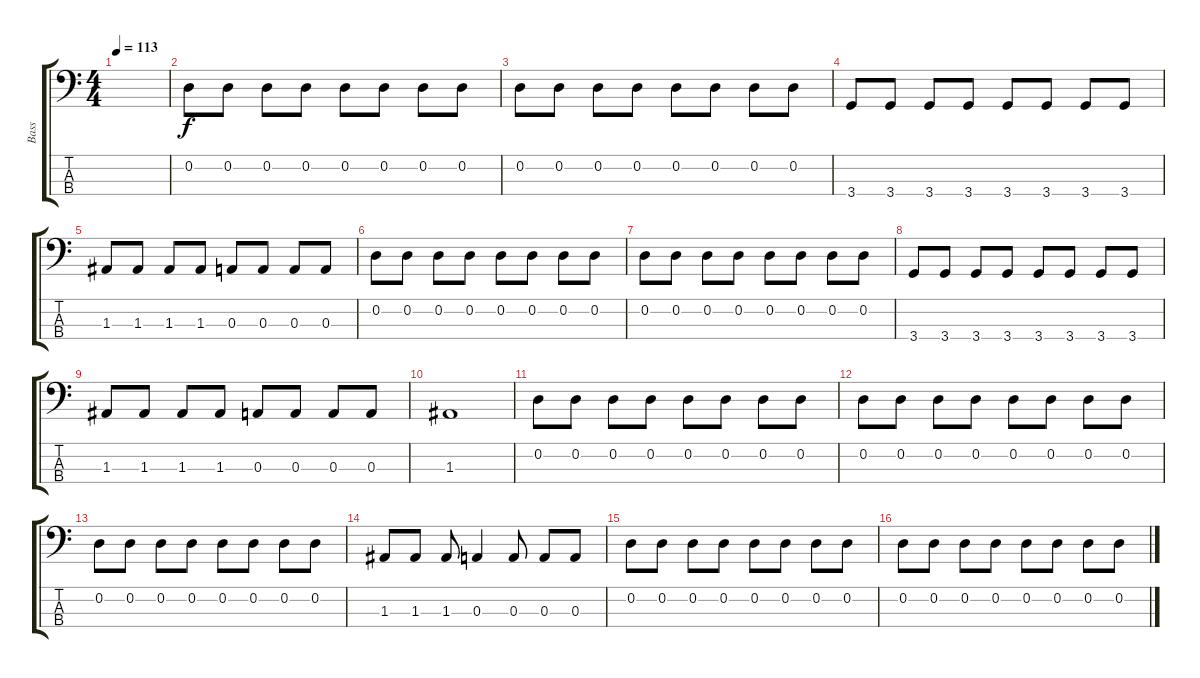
\track ("Bass" "Bass") {instrument electricbassfinger}
\staff {score tabs}
\tuning (G2 D2 A1 E1) {hide}
\ts (4 4)
\tempo 113
\clef f4
\ks c
|
0.2.8 0.2.8 0.2.8 0.2.8 0.2.8 0.2.8 0.2.8 0.2.8 |
0.2.8 0.2.8 0.2.8 0.2.8 0.2.8 0.2.8 0.2.8 0.2.8 |
3.4.8 3.4.8 3.4.8 3.4.8 3.4.8 3.4.8 3.4.8 3.4.8 |
1.3.8 1.3.8 1.3.8 1.3.8 0.3.8 0.3.8 0.3.8 0.3.8 |
0.2.8 0.2.8 0.2.8 0.2.8 0.2.8 0.2.8 0.2.8 0.2.8 |
0.2.8 0.2.8 0.2.8 0.2.8 0.2.8 0.2.8 0.2.8 0.2.8 |
3.4.8 3.4.8 3.4.8 3.4.8 3.4.8 3.4.8 3.4.8 3.4.8 |
1.3.8 1.3.8 1.3.8 1.3.8 0.3.8 0.3.8 0.3.8 0.3.8 |
1.3.1 |
0.2.8 0.2.8 0.2.8 0.2.8 0.2.8 0.2.8 0.2.8 0.2.8 |
0.2.8 0.2.8 0.2.8 0.2.8 0.2.8 0.2.8 0.2.8 0.2.8 |
0.2.8 0.2.8 0.2.8 0.2.8 0.2.8 0.2.8 0.2.8 0.2.8 |
1.3.8 1.3.8 1.3.8 0.3.4 0.3.8 0.3.8 0.3.8 |
0.2.8 0.2.8 0.2.8 0.2.8 0.2.8 0.2.8 0.2.8 0.2.8 |
0.2.8 0.2.8 0.2.8 0.2.8 0.2.8 0.2.8 0.2.8 0.2.8
